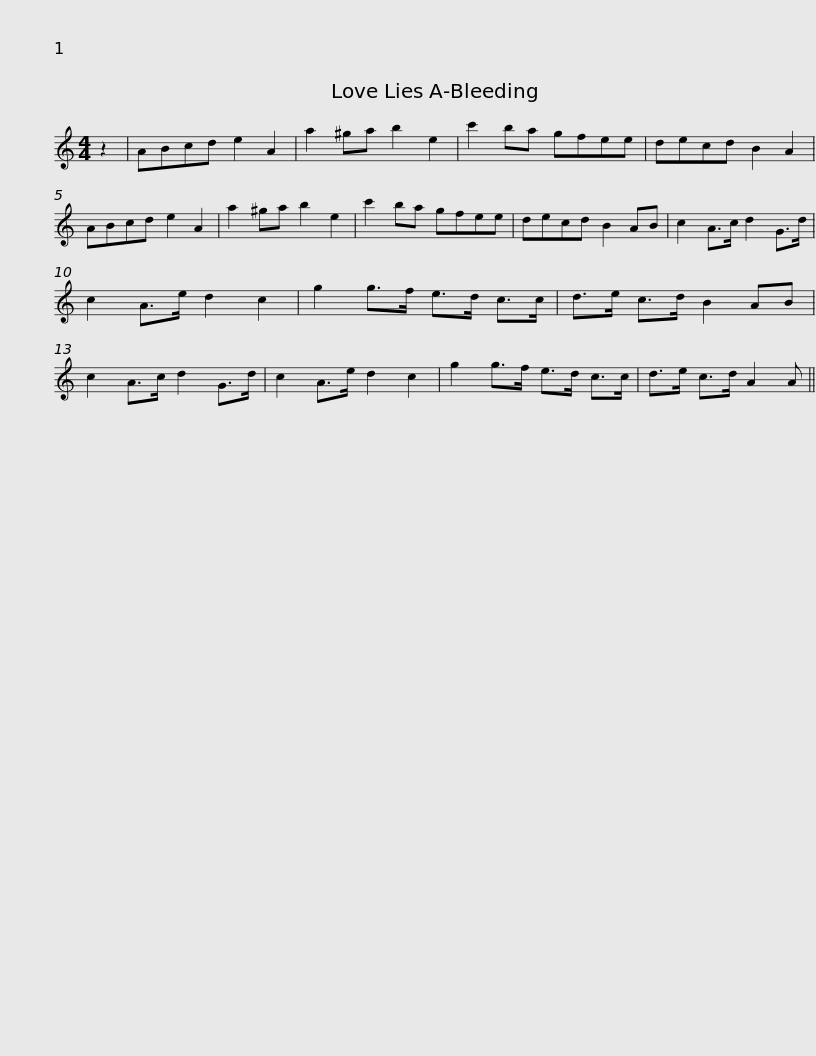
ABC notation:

X:1
L:1/8
M:4/4
I:linebreak $
K:C
V:1 treble
V:1
 z2 | ABcd e2 A2 | a2 ^ga b2 e2 | c'2 ba gfee | decd B2 A2 | %5
 ABcd e2 A2 | a2 ^ga b2 e2 |$ c'2 ba gfee | decd B2 AB | c2 A>c d2 G>d | %10
 c2 A>e d2 c2 | g2 g>f e>d c>c | d>e c>d B2 AB |$ c2 A>c d2 G>d | c2 A>e d2 c2 | %15
 g2 g>f e>d c>c | d>e c>d A2 A || %17
